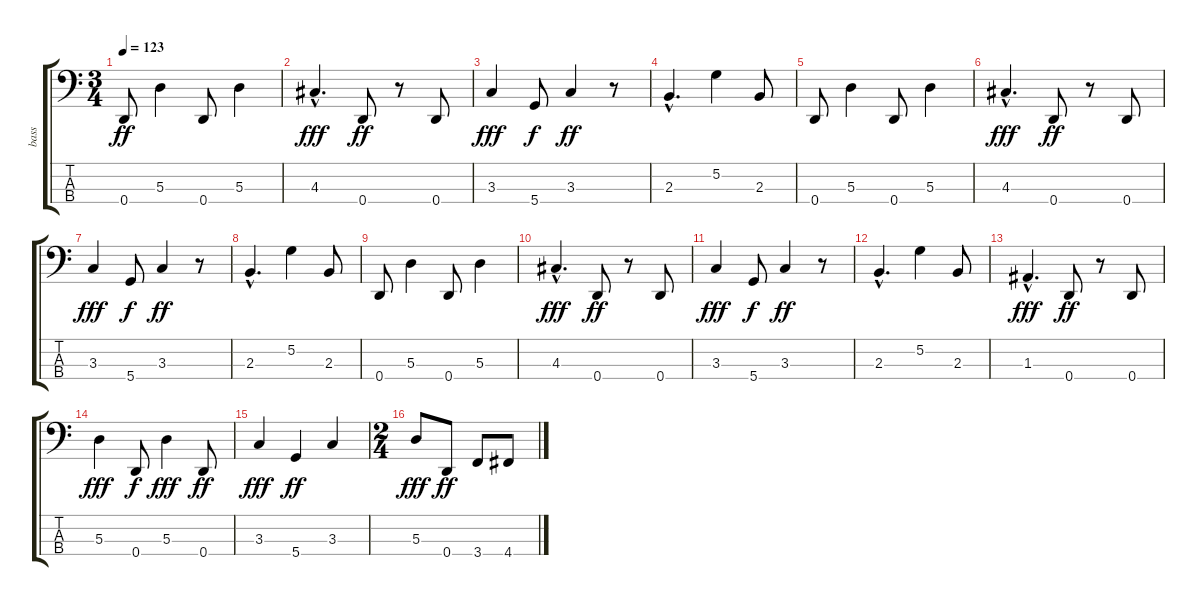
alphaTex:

\track ("bass" "bass") {instrument electricbassfinger}
\staff {score tabs}
\tuning (G2 D2 A1 D1) {hide}
\ts (3 4)
\tempo 123
\clef f4
\ks c
0.4.8{dy ff} 5.3.4 0.4.8 5.3.4 |
4.3{hac}.4{d dy fff} 0.4.8{dy ff} r.8 0.4.8 |
3.3.4{dy fff} 5.4.8{dy f} 3.3.4{dy ff} r.8 |
2.3{hac}.4{d} 5.2.4 2.3.8 |
0.4.8 5.3.4 0.4.8 5.3.4 |
4.3{hac}.4{d dy fff} 0.4.8{dy ff} r.8 0.4.8 |
3.3.4{dy fff} 5.4.8{dy f} 3.3.4{dy ff} r.8 |
2.3{hac}.4{d} 5.2.4 2.3.8 |
0.4.8 5.3.4 0.4.8 5.3.4 |
4.3{hac}.4{d dy fff} 0.4.8{dy ff} r.8 0.4.8 |
3.3.4{dy fff} 5.4.8{dy f} 3.3.4{dy ff} r.8 |
2.3{hac}.4{d} 5.2.4 2.3.8 |
1.3{hac}.4{d dy fff} 0.4.8{dy ff} r.8 0.4.8 |
5.3.4{dy fff} 0.4.8{dy f} 5.3.4{dy fff} 0.4.8{dy ff} |
3.3.4{dy fff} 5.4.4{dy ff} 3.3.4 |
\ts (2 4)
5.3.8{dy fff} 0.4.8{dy ff} 3.4.8 4.4.8
